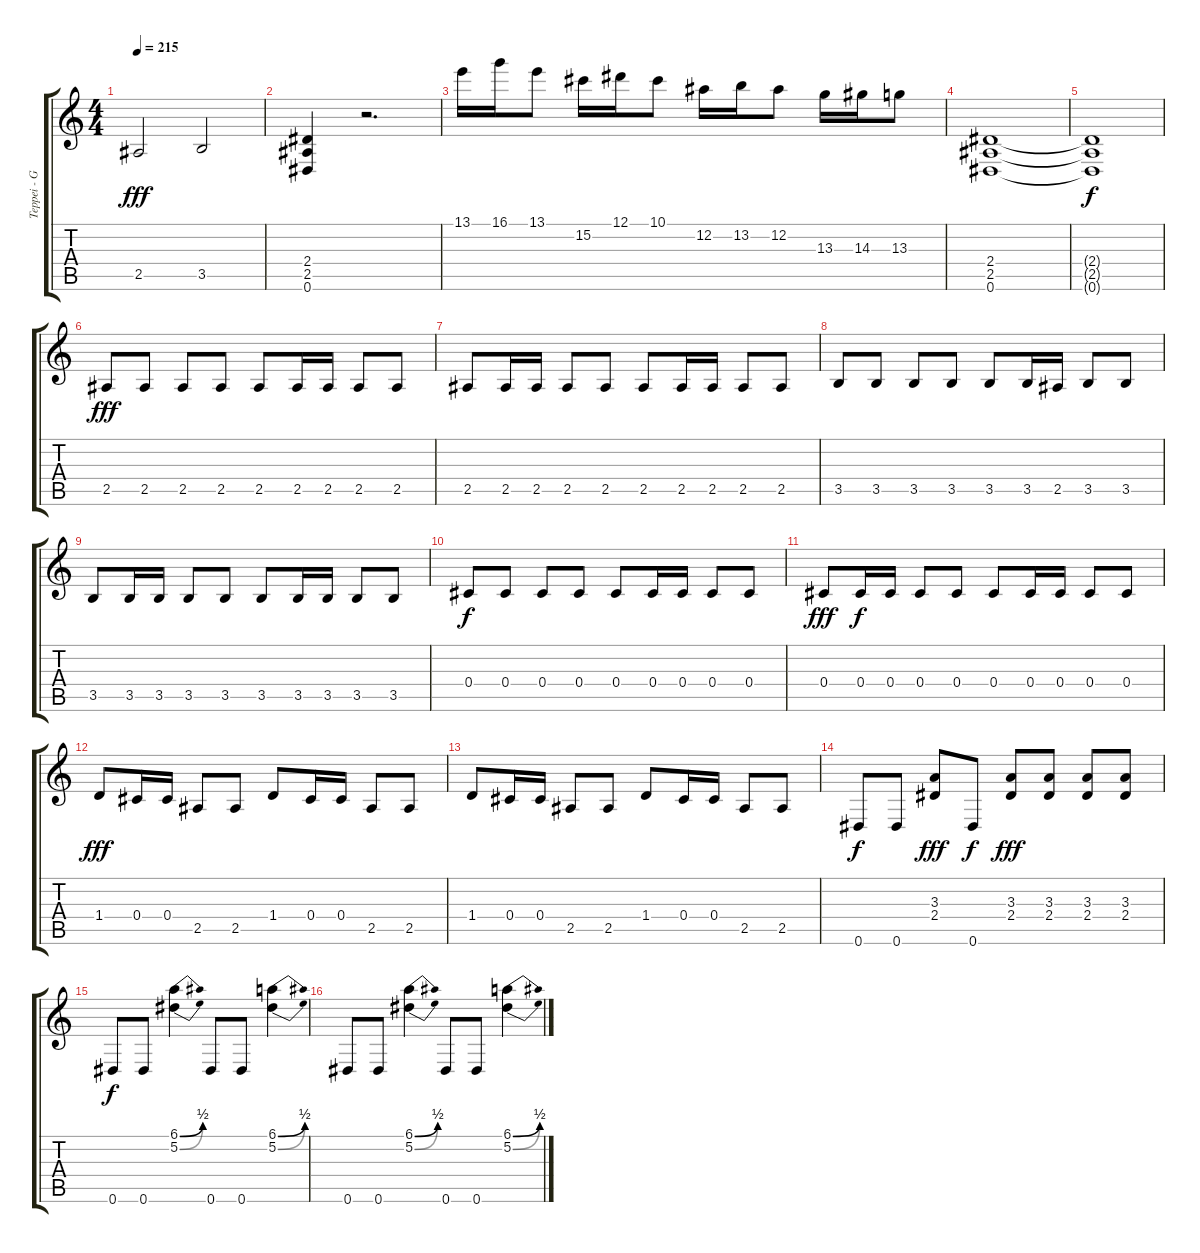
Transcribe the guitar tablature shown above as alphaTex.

\track ("Teppei - Guitar" "Teppei - G") {instrument distortionguitar}
\staff {score tabs}
\tuning (Eb4 Bb3 Gb3 Db3 Ab2 Eb2) {hide}
\ts (4 4)
\tempo 215
\clef g2
\ks c
2.5.2{dy fff} 3.5.2 |
(2.4 2.5 0.6).4 r.2{d} |
13.1.16 16.1.16 13.1.8 15.2.16 12.1.16 10.1.8 12.2.16 13.2.16 12.2.8 13.3.16 14.3.16 13.3.8 |
(2.4 2.5 0.6).1 |
(2.4{t} 2.5{t} 0.6{t}).1{dy f} |
2.5.8{dy fff} 2.5.8 2.5.8 2.5.8 2.5.8 2.5.16 2.5.16 2.5.8 2.5.8 |
2.5.8 2.5.16 2.5.16 2.5.8 2.5.8 2.5.8 2.5.16 2.5.16 2.5.8 2.5.8 |
3.5.8 3.5.8 3.5.8 3.5.8 3.5.8 3.5.16 2.5.16 3.5.8 3.5.8 |
3.5.8 3.5.16 3.5.16 3.5.8 3.5.8 3.5.8 3.5.16 3.5.16 3.5.8 3.5.8 |
0.4.8{dy f} 0.4.8 0.4.8 0.4.8 0.4.8 0.4.16 0.4.16 0.4.8 0.4.8 |
0.4.8{dy fff} 0.4.16{dy f} 0.4.16 0.4.8 0.4.8 0.4.8 0.4.16 0.4.16 0.4.8 0.4.8 |
1.4.8{dy fff} 0.4.16 0.4.16 2.5.8 2.5.8 1.4.8 0.4.16 0.4.16 2.5.8 2.5.8 |
1.4.8 0.4.16 0.4.16 2.5.8 2.5.8 1.4.8 0.4.16 0.4.16 2.5.8 2.5.8 |
0.6.8{dy f} 0.6.8 (3.3 2.4).8{dy fff} 0.6.8{dy f} (3.3 2.4).8{dy fff} (3.3 2.4).8 (3.3 2.4).8 (3.3 2.4).8 |
0.6.8{dy f} 0.6.8 (6.1{be (bend 0 0 60 2)} 5.2{be (bend 0 0 60 2)}).4 0.6.8 0.6.8 (6.1{be (bend 0 0 60 2)} 5.2{be (bend 0 0 60 2)}).4 |
0.6.8 0.6.8 (6.1{be (bend 0 0 60 2)} 5.2{be (bend 0 0 60 2)}).4 0.6.8 0.6.8 (6.1{be (bend 0 0 60 2)} 5.2{be (bend 0 0 60 2)}).4
